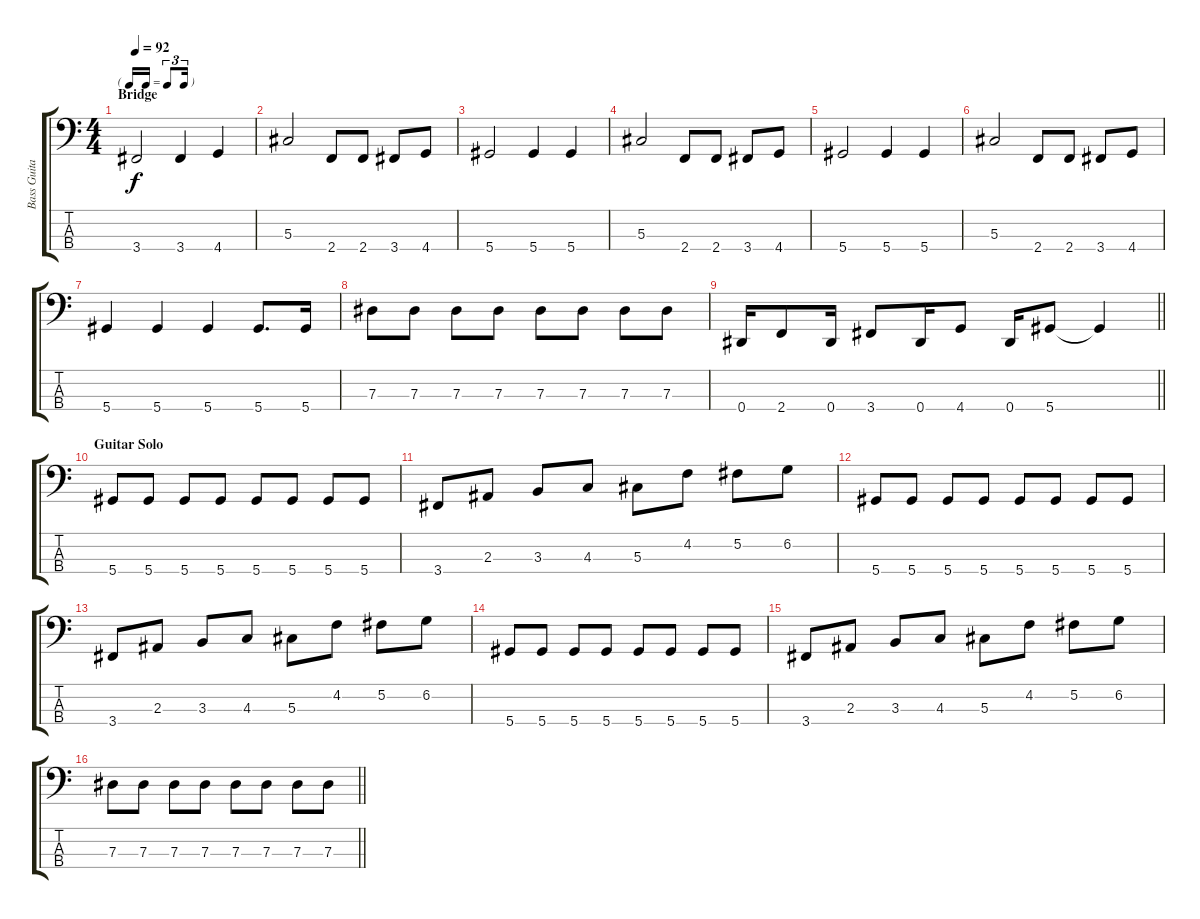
\track ("Bass Guitar" "Bass Guita") {instrument electricbasspick}
\staff {score tabs}
\tuning (Gb2 Db2 Ab1 Eb1) {hide}
\ts (4 4)
\tf triplet16th
\section ("" "Bridge")
\tempo 92
\clef f4
\ks c
3.4.2{dy f} 3.4.4 4.4.4 |
5.3.2 2.4.8 2.4.8 3.4.8 4.4.8 |
5.4.2 5.4.4 5.4.4 |
5.3.2 2.4.8 2.4.8 3.4.8 4.4.8 |
5.4.2 5.4.4 5.4.4 |
5.3.2 2.4.8 2.4.8 3.4.8 4.4.8 |
5.4.4 5.4.4 5.4.4 5.4.8{d} 5.4.16 |
7.3.8 7.3.8 7.3.8 7.3.8 7.3.8 7.3.8 7.3.8 7.3.8 |
\barLineRight lightlight
0.4.16 2.4.8 0.4.16 3.4.8 0.4.16 4.4.8 0.4.16 5.4.8 5.4{t}.4 |
\section ("" "Guitar Solo")
5.4.8 5.4.8 5.4.8 5.4.8 5.4.8 5.4.8 5.4.8 5.4.8 |
3.4.8 2.3.8 3.3.8 4.3.8 5.3.8 4.2.8 5.2.8 6.2.8 |
5.4.8 5.4.8 5.4.8 5.4.8 5.4.8 5.4.8 5.4.8 5.4.8 |
3.4.8 2.3.8 3.3.8 4.3.8 5.3.8 4.2.8 5.2.8 6.2.8 |
5.4.8 5.4.8 5.4.8 5.4.8 5.4.8 5.4.8 5.4.8 5.4.8 |
3.4.8 2.3.8 3.3.8 4.3.8 5.3.8 4.2.8 5.2.8 6.2.8 |
\barLineRight lightlight
7.3.8 7.3.8 7.3.8 7.3.8 7.3.8 7.3.8 7.3.8 7.3.8
